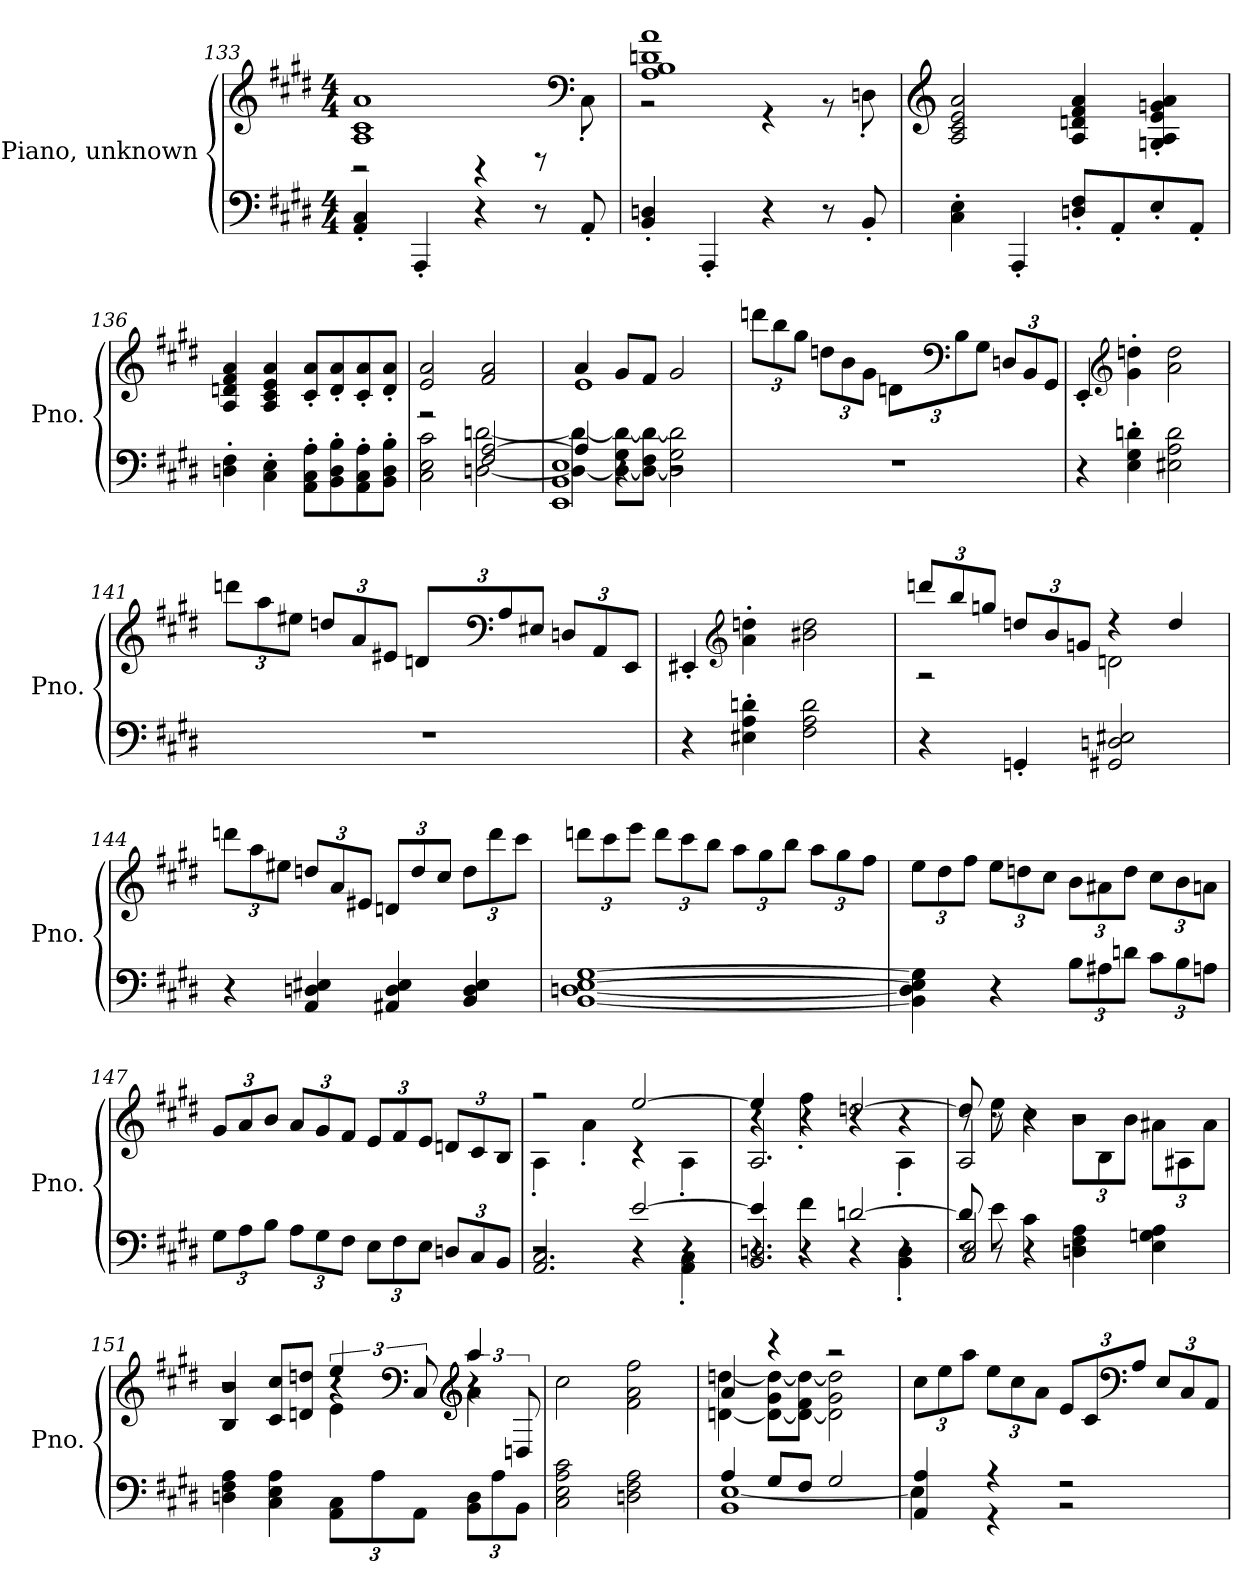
**kern	**kern
*part1	*part1
*staff2	*staff1
*I"Piano, unknown	*
*I'Pno.	*
*clefF4	*clefG2
*k[f#c#g#d#]	*k[f#c#g#d#]
*M4/4	*M4/4
=133	=133
*	*^
4AA/' 4C#/'	1A 1c# 1a	2r
4AAA'/	.	.
4r	.	4r
8r	.	8r
*	*clefF4	*
8AA'/	.	8C#'\
=134	=134	=134
4BB/' 4Dn/'	1A 1B 1dn 1a	2r
4AAA'/	.	.
4r	.	4r
8r	.	8r
8BB'/	.	8Dn'\
*	*v	*v
!!LO:LB:g=z
=135	=135
*	*clefG2
4C#\' 4E\'	2A/ 2c#/ 2e/ 2a/
4AAA'/	.
8Dn/' 8F#/'L	4A/ 4dn/ 4f#/ 4a/
8AA'/	.
8E'/	4Gn/' 4A/' 4e/' 4gn/' 4a/'
8AA'/J	.
=136	=136
4Dn\' 4F#\'	4A/ 4dn/ 4f#/ 4a/
4C#\' 4E\'	4A/ 4c#/ 4e/ 4a/
8AA\' 8C#\' 8A\'L	8c#/' 8a/'L
8BB\' 8D\' 8B\'	8d/' 8a/'
8AA\' 8C#\' 8A\'	8c#/' 8a/'
8BB\' 8D\' 8B\'J	8d/' 8a/'J
=137	=137
*^	*
2r	2C#\ 2E\ 2c#\	2e/ 2a/
2F#/ [2A/	[2Dn\ [2dn\	2f#/ 2a/
=138	=138	=138
*	*^	*^
4A/]	4D\_ 4d\_	1EE 1BB 1E	4a/	1e
4r	8D\_ 8G#\ 8d\_L	.	8g#/L	.
.	8D\_ 8F#\ 8d\_J	.	8f#/J	.
2r	2D\] 2G#\ 2d\]	.	2g#/	.
*v	*v	*v	*	*
*	*v	*v
=139	=139
*	*Xbrackettup
1r	12dddn\L
.	12bb\
.	12gg#\J
.	12ddn\L
.	12b\
.	12g#\J
.	12dn\L
*	*clefF4
.	12B\
.	12G#\J
.	12Dn/L
.	12BB/
.	12GG#/J
!!LO:LB:g=z
=140	=140
4r	4EE'/
*	*clefG2
4E\' 4G#\' 4dn\'	4g#\' 4ddn\'
2E#X\ 2A\ 2d\	2a\ 2dd\
=141	=141
1r	12dddn\L
.	12aa\
.	12ee#X\J
.	12ddn/L
.	12a/
.	12e#X/J
.	12dn/L
*	*clefF4
.	12A/
.	12E#X/J
.	12Dn/L
.	12AA/
.	12EE/J
=142	=142
4r	4EE#X'/
*	*clefG2
4E#X\' 4A\' 4dn\'	4a\' 4ddn\'
2F#\ 2A\ 2d\	2b#X\ 2dd\
!!LO:LB:g=z
=143	=143
*	*^
4r	12dddn/L	2r
.	12bb/	.
.	12ggn/J	.
4GGn'/	12ddn/L	.
.	12b/	.
.	12gn/J	.
2GG#X/ 2Dn/ 2E#X/	4r	2dn\
.	4dd/	.
*	*v	*v
=144	=144
4r	12dddn\L
.	12aa\
.	12ee#X\J
4AA/ 4Dn/ 4E#X/	12ddn/L
.	12a/
.	12e#X/J
4AA#X/ 4D/ 4E#/	12dn/L
.	12dd/
.	12cc#/J
4BB/ 4D/ 4E#/	12dd\L
.	12ddd\
.	12ccc#\J
!!LO:PB:g=z
=145	=145
[1BB [1Dn [1E [1G#	12dddn\L
.	12ccc#\
.	12eee\J
.	12ddd\L
.	12ccc#\
.	12bb\J
.	12aa\L
.	12gg#\
.	12bb\J
.	12aa\L
.	12gg#\
.	12ff#\J
=146	=146
4BB\] 4D\] 4E\] 4G#\]	12ee\L
.	12dd#\
.	12ff#\J
4r	12ee\L
.	12ddn\
.	12cc#\J
*Xbrackettup	*
12B\L	12b\L
12A#X\	12a#X\
12dn\J	12dd\J
12c#\L	12cc#\L
12B\	12b\
12An\J	12an\J
!!LO:LB:g=z
=147	=147
12G#\L	12g#/L
12A\	12a/
12B\J	12b/J
12A\L	12a/L
12G#\	12g#/
12F#\J	12f#/J
12E\L	12e/L
12F#\	12f#/
12E\J	12e/J
12Dn/L	12dn/L
12C#/	12c#/
12BB/J	12B/J
=148	=148
*^	*^
*	*^	*	*
2r	2r	2.AA/ 2.C#/	2r	4A'\
.	.	.	.	4a'\
[2e/	4r	.	[2ee/	4r
.	4AA\' 4C#\'	4r	.	4A'\
=149	=149	=149	=149	=149
*	*	*	*	*^
4e/]	4r	2.BB/ 2.Dn/	4ee/]	4r	2.A/
4r	4f#'\	.	4r	4ff#'\	.
[2dn/	4r	.	[2ddn/	4r	.
.	4BB\' 4D\'	4r	.	4A'\	4r
=150	=150	=150	=150	=150	=150
8d/]	8r	2C#/ 2E/	8dd/]	8r	2A/
8r	8e\	.	8r	8ee\	.
4r	4c#\	.	4r	4cc#\	.
2r	4Dn\ 4F#\ 4A\	2r	2r	12b\L	2r
.	.	.	.	12B\	.
.	.	.	.	12b\J	.
.	4E\ 4Gn\ 4A\	.	.	12a#X\L	.
.	.	.	.	12A#X\	.
.	.	.	.	12a#\J	.
*v	*v	*v	*	*	*
!!LO:LB:g=z	!!	!!
=151	=151	=151	=151
4Dn\ 4F#\ 4A\	2r	2r	4B/ 4b/
4C#\ 4E\ 4A\	.	.	8c#/ 8cc#/L
.	.	.	8dn/ 8ddn/J
*	*	*	*brackettup
12AA\ 12C#\L	4ee/	4e\	6r
12A\	.	.	.
*	*clefF4	*	*
12AA\J	.	.	12C#/
*	*clefG2	*	*
12BB\ 12D\L	4aa/	4a\	6r
12A\	.	.	.
12BB\J	.	.	12Dn/
*	*v	*v	*v
=152	=152
2C#\ 2E\ 2A\ 2c#\	2cc#\
2Dn\ 2F#\ 2A\	2f#\ 2a\ 2ff#\
=153	=153
*^	*^
4A/	1BB [1E	4a/	[4dn\ [4ddn\
8G#/L	.	4r	8d\_ 8g#\ 8dd\_L
8F#/J	.	.	8d\_ 8f#\ 8dd\_J
2G#/	.	2r	2d\] 2g#\ 2dd\]
*	*	*v	*v
=154	=154	=154
*	*	*Xbrackettup
4AA/ 4A/	4E\]	12cc#\L
.	.	12ee\
.	.	12aa\J
4r	4r	12ee\L
.	.	12cc#\
.	.	12a\J
2r	2r	12e/L
.	.	12c#/
*	*	*clefF4
.	.	12A/J
.	.	12E/L
.	.	12C#/
.	.	12AA/J
*v	*v	*
=	=
*-	*-
